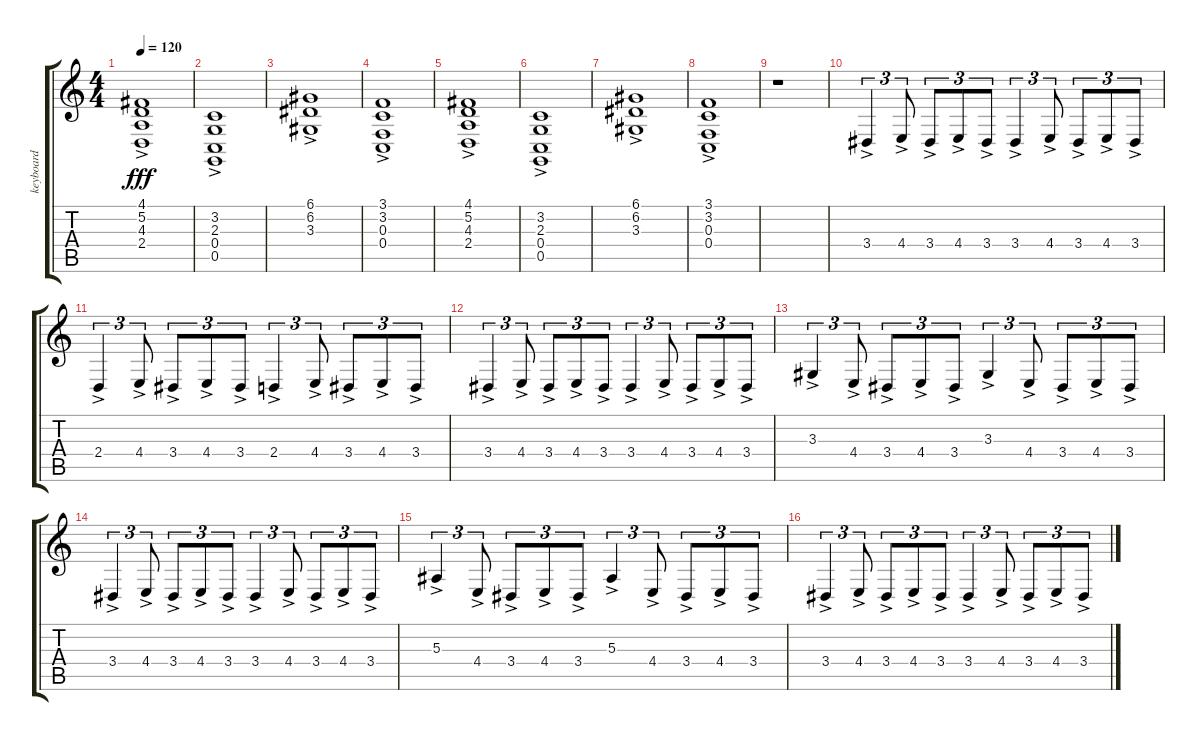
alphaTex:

\track ("keyboard" "keyboard") {instrument fx7echoes}
\staff {score tabs}
\tuning (D4 A3 F3 C3 G2 D2) {hide}
\ts (4 4)
\tempo 120
\clef g2
\ks c
(4.1{ac} 5.2{ac} 4.3{ac} 2.4{ac}).1{dy fff instrument fx7echoes} |
(3.2{ac} 2.3{ac} 0.4{ac} 0.5{ac}).1 |
(6.1{ac} 6.2{ac} 3.3{ac}).1 |
(3.1{ac} 3.2{ac} 0.3{ac} 0.4{ac}).1 |
(4.1{ac} 5.2{ac} 4.3{ac} 2.4{ac}).1 |
(3.2{ac} 2.3{ac} 0.4{ac} 0.5{ac}).1 |
(6.1{ac} 6.2{ac} 3.3{ac}).1 |
(3.1{ac} 3.2{ac} 0.3{ac} 0.4{ac}).1 |
r.1 |
3.4{ac}.4{tu (3 2)} 4.4{ac}.8{tu (3 2)} 3.4{ac}.8{tu (3 2)} 4.4{ac}.8{tu (3 2)} 3.4{ac}.8{tu (3 2)} 3.4{ac}.4{tu (3 2)} 4.4{ac}.8{tu (3 2)} 3.4{ac}.8{tu (3 2)} 4.4{ac}.8{tu (3 2)} 3.4{ac}.8{tu (3 2)} |
2.4{ac}.4{tu (3 2)} 4.4{ac}.8{tu (3 2)} 3.4{ac}.8{tu (3 2)} 4.4{ac}.8{tu (3 2)} 3.4{ac}.8{tu (3 2)} 2.4{ac}.4{tu (3 2)} 4.4{ac}.8{tu (3 2)} 3.4{ac}.8{tu (3 2)} 4.4{ac}.8{tu (3 2)} 3.4{ac}.8{tu (3 2)} |
3.4{ac}.4{tu (3 2)} 4.4{ac}.8{tu (3 2)} 3.4{ac}.8{tu (3 2)} 4.4{ac}.8{tu (3 2)} 3.4{ac}.8{tu (3 2)} 3.4{ac}.4{tu (3 2)} 4.4{ac}.8{tu (3 2)} 3.4{ac}.8{tu (3 2)} 4.4{ac}.8{tu (3 2)} 3.4{ac}.8{tu (3 2)} |
3.3{ac}.4{tu (3 2)} 4.4{ac}.8{tu (3 2)} 3.4{ac}.8{tu (3 2)} 4.4{ac}.8{tu (3 2)} 3.4{ac}.8{tu (3 2)} 3.3{ac}.4{tu (3 2)} 4.4{ac}.8{tu (3 2)} 3.4{ac}.8{tu (3 2)} 4.4{ac}.8{tu (3 2)} 3.4{ac}.8{tu (3 2)} |
3.4{ac}.4{tu (3 2)} 4.4{ac}.8{tu (3 2)} 3.4{ac}.8{tu (3 2)} 4.4{ac}.8{tu (3 2)} 3.4{ac}.8{tu (3 2)} 3.4{ac}.4{tu (3 2)} 4.4{ac}.8{tu (3 2)} 3.4{ac}.8{tu (3 2)} 4.4{ac}.8{tu (3 2)} 3.4{ac}.8{tu (3 2)} |
5.3{ac}.4{tu (3 2)} 4.4{ac}.8{tu (3 2)} 3.4{ac}.8{tu (3 2)} 4.4{ac}.8{tu (3 2)} 3.4{ac}.8{tu (3 2)} 5.3{ac}.4{tu (3 2)} 4.4{ac}.8{tu (3 2)} 3.4{ac}.8{tu (3 2)} 4.4{ac}.8{tu (3 2)} 3.4{ac}.8{tu (3 2)} |
3.4{ac}.4{tu (3 2)} 4.4{ac}.8{tu (3 2)} 3.4{ac}.8{tu (3 2)} 4.4{ac}.8{tu (3 2)} 3.4{ac}.8{tu (3 2)} 3.4{ac}.4{tu (3 2)} 4.4{ac}.8{tu (3 2)} 3.4{ac}.8{tu (3 2)} 4.4{ac}.8{tu (3 2)} 3.4{ac}.8{tu (3 2)}
